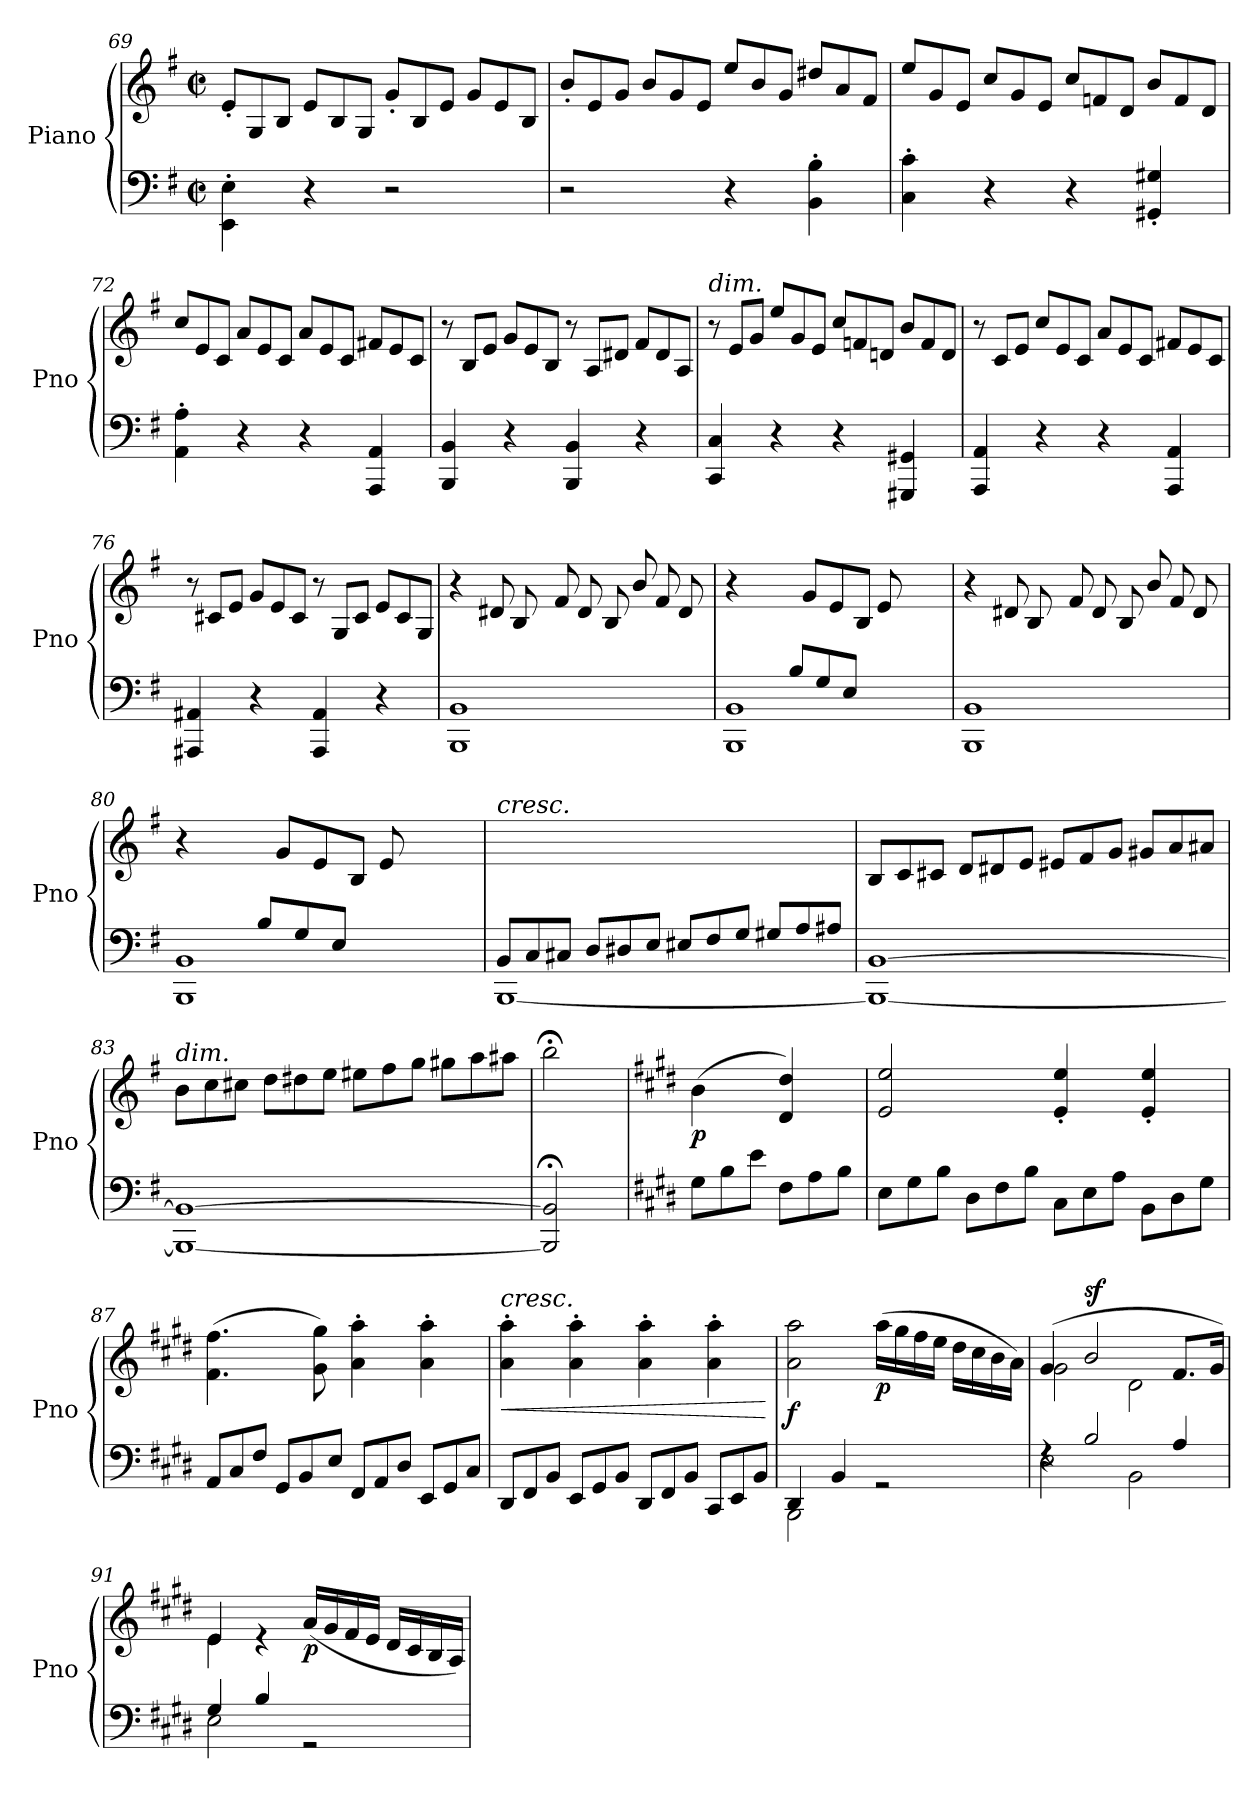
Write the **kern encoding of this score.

**kern	**kern	**dynam
*part1	*part1	*part1
*staff2	*staff1	*staff1/2
*I"Piano	*	*
*I'Pno	*	*
*clefF4	*clefG2	*
*k[f#]	*k[f#]	*
*M4/4	*M4/4	*
*met(c|)	*met(c|)	*
*	*Xtuplet	*
=69	=69	=69
4EE\' 4E\'	12e'/L	.
.	12G/	.
.	12B/J	.
4r	12e/L	.
.	12B/	.
.	12G/J	.
2r	12g'/L	.
.	12B/	.
.	12e/J	.
.	12g/L	.
.	12e/	.
.	12B/J	.
=70	=70	=70
2r	12b'/L	.
.	12e/	.
.	12g/J	.
.	12b/L	.
.	12g/	.
.	12e/J	.
4r	12ee/L	.
.	12b/	.
.	12g/J	.
4BB\' 4B\'	12dd#X/L	.
.	12a/	.
.	12f#/J	.
!!LO:LB:g=z
=71	=71	=71
4C\' 4c\'	12ee/L	.
.	12g/	.
.	12e/J	.
4r	12cc/L	.
.	12g/	.
.	12e/J	.
4r	12cc/L	.
.	12fn/	.
.	12d/J	.
4GG#X/' 4G#X/'	12b/L	.
.	12f/	.
.	12d/J	.
=72	=72	=72
4AA\' 4A\'	12cc/L	.
.	12e/	.
.	12c/J	.
4r	12a/L	.
.	12e/	.
.	12c/J	.
4r	12a/L	.
.	12e/	.
.	12c/J	.
4AAA/ 4AA/	12f#X/L	.
.	12e/	.
.	12c/J	.
=73	=73	=73
4BBB/ 4BB/	12r	.
.	12B/L	.
.	12e/J	.
4r	12g/L	.
.	12e/	.
.	12B/J	.
4BBB/ 4BB/	12r	.
.	12A/L	.
.	12d#X/J	.
4r	12f#/L	.
.	12d#/	.
.	12A/J	.
=74	=74	=74
!	!LO:TX:a:i:t=dim.	!
4CC/ 4C/	12r	.
.	12e/L	.
.	12g/J	.
4r	12ee/L	.
.	12g/	.
.	12e/J	.
4r	12cc/L	.
.	12fn/	.
.	12dn/J	.
4GGG#X/ 4GG#X/	12b/L	.
.	12f/	.
.	12d/J	.
!!LO:PB:g=z
=75	=75	=75
4AAA/ 4AA/	12r	.
.	12c/L	.
.	12e/J	.
4r	12cc/L	.
.	12e/	.
.	12c/J	.
4r	12a/L	.
.	12e/	.
.	12c/J	.
4AAA/ 4AA/	12f#X/L	.
.	12e/	.
.	12c/J	.
=76	=76	=76
4AAA#X/ 4AA#X/	12r	.
.	12c#X/L	.
.	12e/J	.
4r	12g/L	.
.	12e/	.
.	12c#/J	.
4AAA#/ 4AA#/	12r	.
.	12G/L	.
.	12c#/J	.
4r	12e/L	.
.	12c#/	.
.	12G/J	.
=77	=77	=77
*^	*	*
12%5ryy	1BBB 1BB	4r	.
.	.	12d#X/L	.
.	.	12B/	.
12F#/J	.	12ryy	.
2ryy	.	12f#/L	.
.	.	12d#/	.
.	.	12B/J	.
.	.	12b/L	.
.	.	12f#/	.
.	.	12d#/J	.
=78	=78	=78	=78
12%7ryy	1BBB 1BB	4r	.
.	.	12g/L	.
.	.	12e/	.
.	.	12B/J	.
.	.	12e/L	.
12B/	.	12%5ryy	.
12G/J	.	.	.
*Xtuplet	*	*	*
12B/L	.	.	.
12G/	.	.	.
12E/J	.	.	.
!!LO:LB:g=z
=79	=79	=79	=79
12%5ryy	1BBB 1BB	4r	.
.	.	12d#X/L	.
.	.	12B/	.
12F#/J	.	12ryy	.
2ryy	.	12f#/L	.
.	.	12d#/	.
.	.	12B/J	.
.	.	12b/L	.
.	.	12f#/	.
.	.	12d#/J	.
=80	=80	=80	=80
12%7ryy	1BBB 1BB	4r	.
.	.	12g/L	.
.	.	12e/	.
.	.	12B/J	.
.	.	12e/L	.
12B/	.	12%5ryy	.
12G/J	.	.	.
12B/L	.	.	.
12G/	.	.	.
12E/J	.	.	.
=81	=81	=81	=81
!	!	!LO:TX:a:i:t=cresc.	!
12BB/L	[1BBB	1ryy	.
12C/	.	.	.
12C#X/J	.	.	.
12D/L	.	.	.
12D#X/	.	.	.
12E/J	.	.	.
12E#X/L	.	.	.
12F#/	.	.	.
12G/J	.	.	.
12G#X/L	.	.	.
12A/	.	.	.
12A#X/J	.	.	.
*v	*v	*	*
=82	=82	=82
1BBB_ [1BB	12B/L	.
.	12c/	.
.	12c#X/J	.
.	12d/L	.
.	12d#X/	.
.	12e/J	.
.	12e#X/L	.
.	12f#/	.
.	12g/J	.
.	12g#X/L	.
.	12a/	.
.	12a#X/J	.
!!LO:LB:g=z
=83	=83	=83
!	!LO:TX:a:i:t=dim.	!
1BBB_ 1BB_	12b\L	.
.	12cc\	.
.	12cc#X\J	.
.	12dd\L	.
.	12dd#X\	.
.	12ee\J	.
.	12ee#X\L	.
.	12ff#\	.
.	12gg\J	.
.	12gg#X\L	.
.	12aa\	.
.	12aa#X\J	.
=84	=84	=84
2BBB/];< 2BB/];<	2bb;<\	.
=85	=85	=85
*k[f#c#g#d#]	*k[f#c#g#d#]	*
!	!	!LO:DY:b
12G#\L	(4b\	p
12B\	.	.
12e\J	.	.
12F#\L	4d#/ 4dd#/)	.
12A\	.	.
12B\J	.	.
=86	=86	=86
12E\L	2e/ 2ee/	.
12G#\	.	.
12B\J	.	.
12D#\L	.	.
12F#\	.	.
12B\J	.	.
12C#\L	4e/' 4ee/'	.
12E\	.	.
12A\J	.	.
12BB\L	4e/' 4ee/'	.
12D#\	.	.
12G#\J	.	.
=87	=87	=87
12AA/L	(4.f#\ 4.ff#\	.
12C#/	.	.
12F#/J	.	.
12GG#/L	.	.
12BB/	.	.
.	8g#\ 8gg#\)	.
12E/J	.	.
12FF#/L	4a\' 4aa\'	.
12AA/	.	.
12D#/J	.	.
12EE/L	4a\' 4aa\'	.
12GG#/	.	.
12C#/J	.	.
!!LO:LB:g=z
=88	=88	=88
!	!LO:TX:a:i:t=cresc.	!
!	!	!LO:HP:b
12DD#/L	4a\' 4aa\'	<
12FF#/	.	.
12BB/J	.	.
12EE/L	4a\' 4aa\'	.
12GG#/	.	.
12BB/J	.	.
12DD#/L	4a\' 4aa\'	.
12FF#/	.	.
12BB/J	.	.
12CC#/L	4a\' 4aa\'	.
12EE/	.	.
12BB/J	.	.
.	.	[
=89	=89	=89
*^	*	*
!	!	!	!LO:DY:b
4DD#/	2BBB\	2a\ 2aa\	f
4BB/	.	.	.
!	!	!	!LO:DY:b
2rGG	2ryy	(16aa\LL	p
.	.	16gg#\	.
.	.	16ff#\	.
.	.	16ee\JJ	.
.	.	16dd#\LL	.
.	.	16cc#\	.
.	.	16b\	.
.	.	16a\JJ)	.
=90	=90	=90	=90
*	*	*^	*
4rF	2E\	(>4g#/	2g#\	.
!	!	!	!	!LO:DY:a
2B/	.	2b/	.	sf
.	2BB\	.	2d#\	.
4A/	.	8.f#/L	.	.
.	.	16g#/Jk)	.	.
=91	=91	=91	=91	=91
4G#/	2E\	4e/	4e\	.
4B/	.	4re	2.ryy	.
!	!	!	!	!LO:DY:b
2rGG	2ryy	(16a/LL	.	p
.	.	16g#/	.	.
.	.	16f#/	.	.
.	.	16e/JJ	.	.
.	.	16d#/LL	.	.
.	.	16c#/	.	.
.	.	16B/	.	.
.	.	16A/JJ)	.	.
*v	*v	*	*	*
*	*v	*v	*
=	=	=
*-	*-	*-
